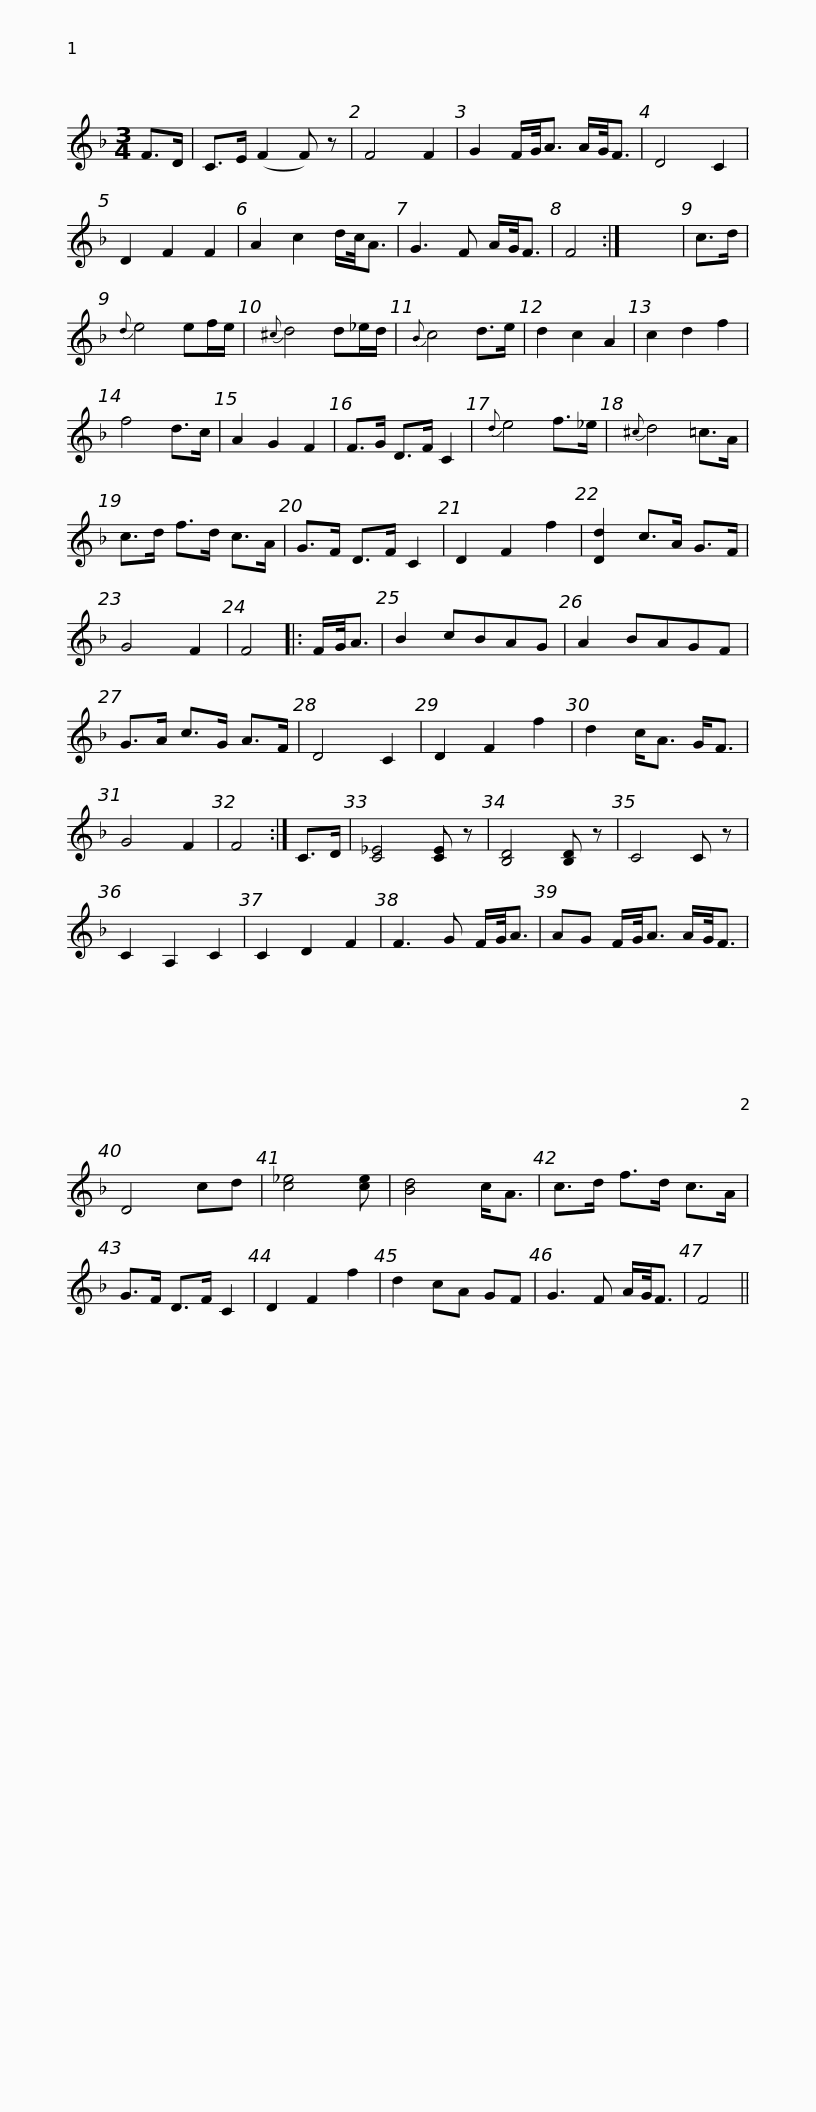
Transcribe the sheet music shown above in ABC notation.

X:1
L:1/8
M:3/4
I:linebreak $
K:F
V:1 treble
V:1
 F>D | C>E (F2 F) z | F4 F2 | G2 F/G/4A3/2 A/G/4F3/2 | D4 C2 | %5
 D2 F2 F2 | A2 c2 d/c/4A3/2 | G3 F A/G/4F3/2 | F4 :| x6 | %10
 c>d |${d} e4 ef/e/ |{^c} d4 d_e/d/ |{B} c4 d>e | d2 c2 A2 | %15
 c2 d2 f2 | f4 d>c | A2 G2 F2 | F>G D>F C2 |{d} e4 f>_e |$ %20
{^c} d4 =c>A | c>d f>d c>A | G>F D>F C2 | D2 F2 f2 | [Dd]2 c>A G>F | %25
 G4 F2 | F4 |: F/G/4A3/2 | B2 cBAG |$ A2 BAGF | %30
 G>A c>G A>F | D4 C2 | D2 F2 f2 | d2 c<A G<F | G4 F2 | %35
 F4 :| C>D | [C_E]4 [CE] z | [B,D]4 [B,D] z | C4 C z |$ %40
 C2 A,2 C2 | C2 D2 F2 | F3 G F/G/4A3/2 | AG F/G/4A3/2 A/G/4F3/2 | D4 cd | %45
 [c_e]4 [ce] | [Bd]4 c<A | c>d f>d c>A |$ G>F D>F C2 | D2 F2 f2 | %50
 d2 cA GF | G3 F A/G/4F3/2 | F4 || %53
